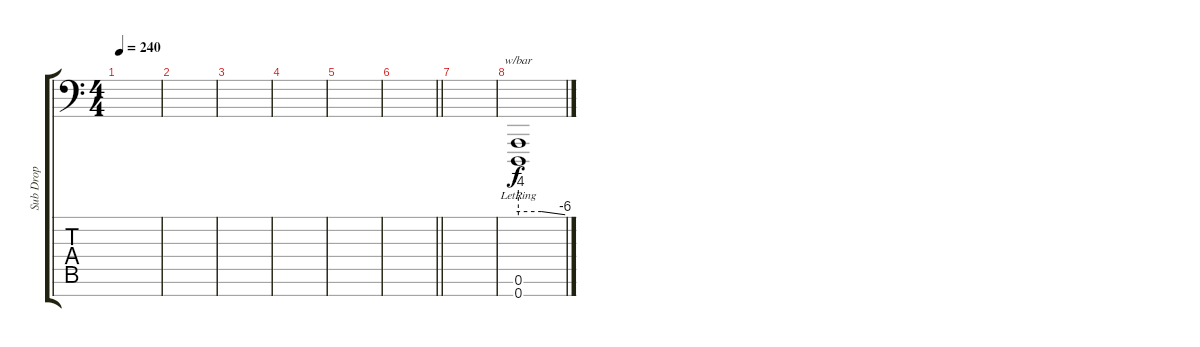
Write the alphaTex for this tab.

\track ("Sub Drop" "Sub Drop") {instrument whistle}
\staff {score tabs}
\tuning (F4 C4 Ab3 Eb3 Bb2 F2 Bb1) {hide}
\ts (4 4)
\tempo 240
\clef f4
\ks c
|
|
|
|
|
\barLineRight lightlight
|
|
(0.6{lr} 0.7{lr}).1{tbe (custom default 0 -16 30 -16 60 -24)}
